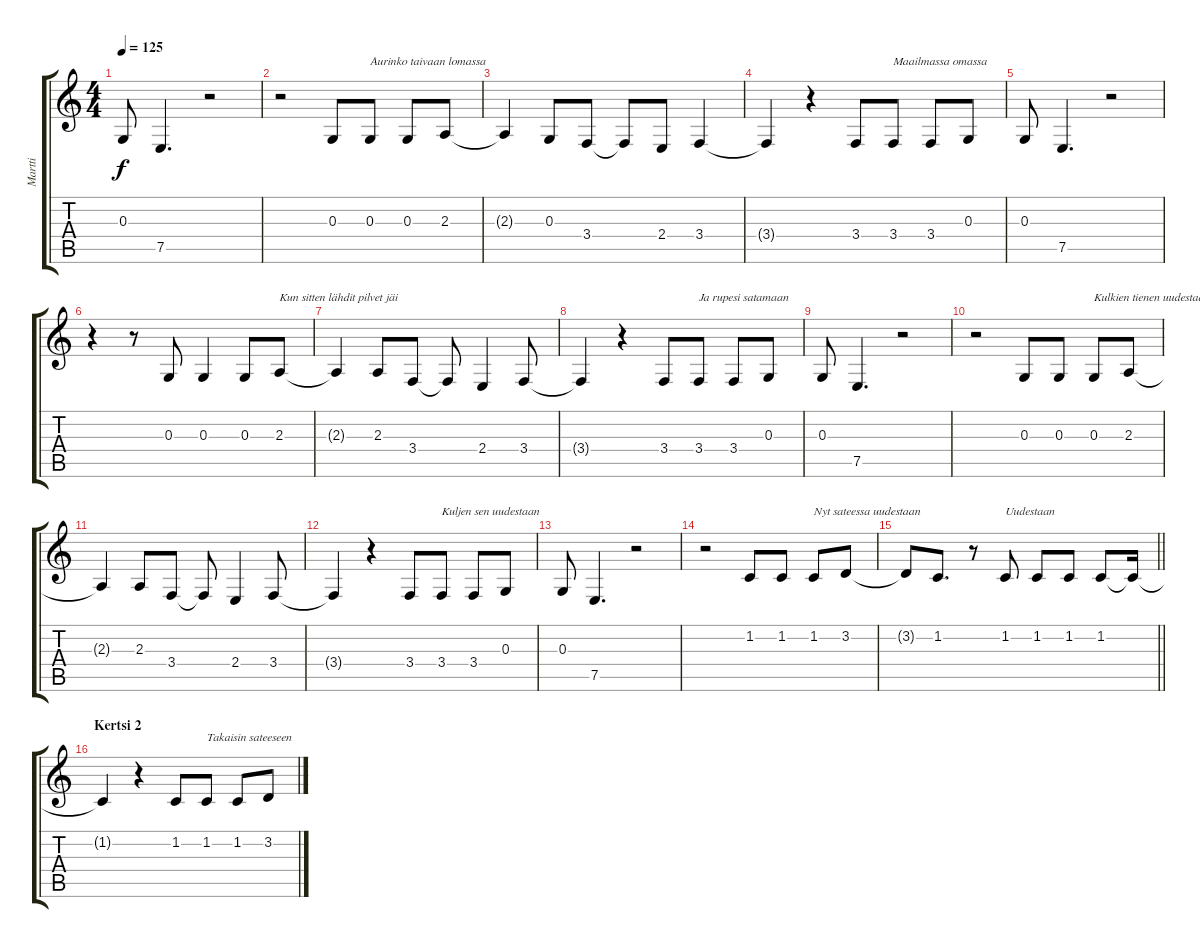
\track ("Martti" "Martti") {instrument cello}
\staff {score tabs}
\tuning (E4 B3 G3 D3 A2 E2) {hide}
\ts (4 4)
\tempo 125
\clef g2
\ks c
0.3.8{dy f} 7.5.4{d} r.2 |
r.2 0.3.8 0.3.8{txt "Aurinko taivaan lomassa"} 0.3.8 2.3.8 |
2.3{t}.4 0.3.8 3.4.8 3.4{t}.8 2.4.8 3.4.4 |
3.4{t}.4 r.4 3.4.8 3.4.8{txt "Maailmassa omassa"} 3.4.8 0.3.8 |
0.3.8 7.5.4{d} r.2 |
r.4 r.8 0.3.8 0.3.4 0.3.8 2.3.8{txt "Kun sitten lähdit pilvet jäi"} |
2.3{t}.4 2.3.8 3.4.8 3.4{t}.8 2.4.4 3.4.8 |
3.4{t}.4 r.4 3.4.8 3.4.8{txt "Ja rupesi satamaan"} 3.4.8 0.3.8 |
0.3.8 7.5.4{d} r.2 |
r.2 0.3.8 0.3.8 0.3.8{txt "Kulkien tienen uudestaan"} 2.3.8 |
2.3{t}.4 2.3.8 3.4.8 3.4{t}.8 2.4.4 3.4.8 |
3.4{t}.4 r.4 3.4.8 3.4.8{txt "Kuljen sen uudestaan"} 3.4.8 0.3.8 |
0.3.8 7.5.4{d} r.2 |
r.2 1.2.8 1.2.8 1.2.8{txt "Nyt sateessa uudestaan"} 3.2.8 |
\barLineRight lightlight
3.2{t}.8 1.2.8{d} r.8 1.2.8{txt "Uudestaan"} 1.2.8 1.2.8 1.2.8 1.2{t}.16 |
\section ("" "Kertsi 2")
1.2{t}.4 r.4 1.2.8 1.2.8{txt "Takaisin sateeseen"} 1.2.8 3.2.8
